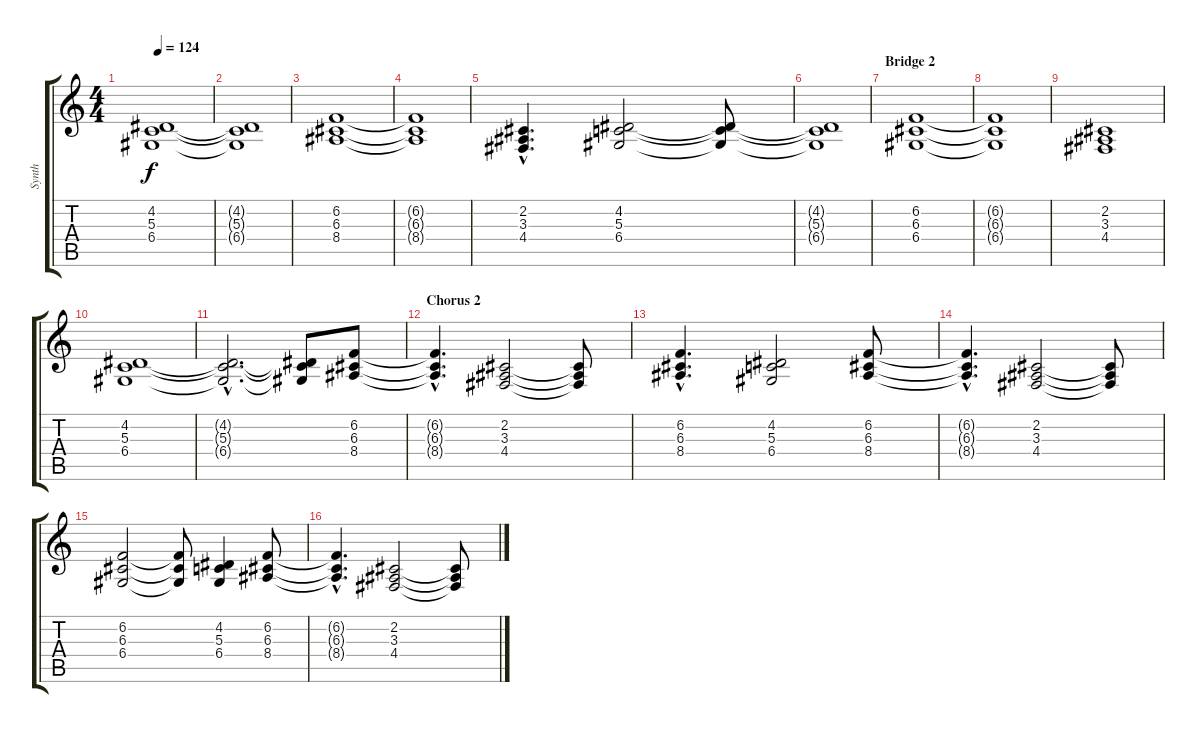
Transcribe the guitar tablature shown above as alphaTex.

\track ("Synth" "Synth") {instrument synthstrings1}
\staff {score tabs}
\tuning (E4 B3 G3 D3 A2 E2) {hide}
\ts (4 4)
\tempo 124
\clef g2
\ks c
(4.2 5.3 6.4).1{dy f} |
(4.2{t} 5.3{t} 6.4{t}).1 |
(6.2 6.3 8.4).1 |
(6.2{t} 6.3{t} 8.4{t}).1 |
(2.2{hac} 3.3{hac} 4.4{hac}).4{d} (4.2 5.3 6.4).2 (4.2{t} 5.3{t} 6.4{t}).8 |
(4.2{t} 5.3{t} 6.4{t}).1 |
\section ("" "Bridge 2")
(6.2 6.3 6.4).1 |
(6.2{t} 6.3{t} 6.4{t}).1 |
(2.2 3.3 4.4).1 |
(4.2 5.3 6.4).1 |
(4.2{hac t} 5.3{hac t} 6.4{hac t}).2{d} (4.2{t} 5.3{t} 6.4{t}).8 (6.2 6.3 8.4).8 |
\section ("" "Chorus 2")
(6.2{hac t} 6.3{hac t} 8.4{hac t}).4{d} (2.2 3.3 4.4).2 (2.2{t} 3.3{t} 4.4{t}).8 |
(6.2{hac} 6.3{hac} 8.4{hac}).4{d} (4.2 5.3 6.4).2 (6.2 6.3 8.4).8 |
(6.2{hac t} 6.3{hac t} 8.4{hac t}).4{d} (2.2 3.3 4.4).2 (2.2{t} 3.3{t} 4.4{t}).8 |
(6.2 6.3 6.4).2 (6.2{t} 6.3{t} 6.4{t}).8 (4.2 5.3 6.4).4 (6.2 6.3 8.4).8 |
(6.2{hac t} 6.3{hac t} 8.4{hac t}).4{d} (2.2 3.3 4.4).2 (2.2{t} 3.3{t} 4.4{t}).8
